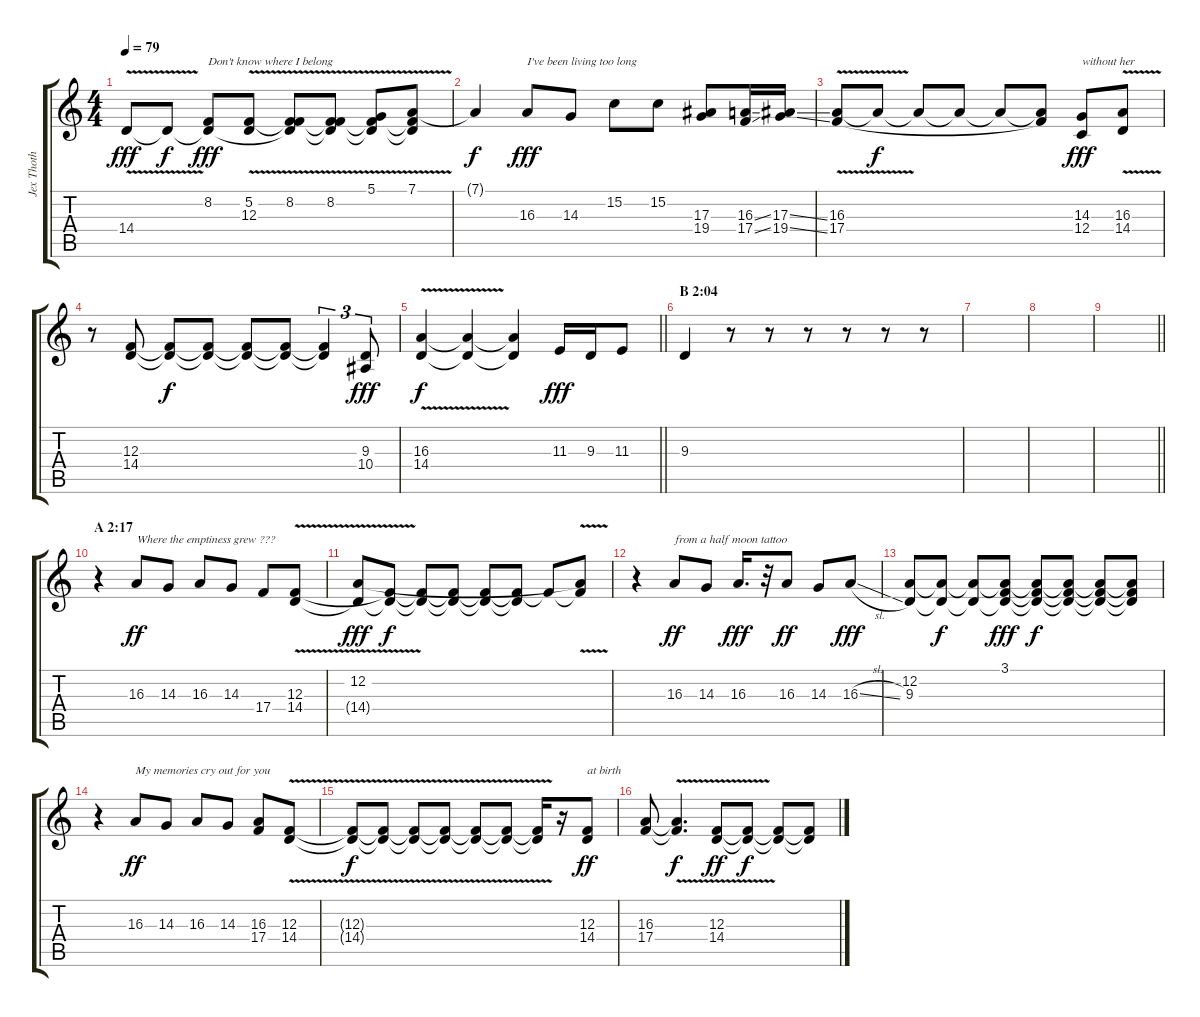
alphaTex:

\track ("Jex Thoth (vocals left)" "Jex Thoth ") {instrument trumpet}
\staff {score tabs}
\tuning (D4 A3 F3 C3 G2 D2) {hide}
\ts (4 4)
\tempo 79
\clef g2
\ks c
14.4{v}.8{dy fff} 14.4{t}.8{dy f} (8.2 14.4{t}).8{txt "Don't know where I belong" dy fff} (5.2 12.3{v}).8 (8.2 12.3{t} 14.4{v t}).8 (8.2 12.3{t} 14.4{v t}).8 (5.1 12.3{t} 14.4{v t}).8 (7.1 12.3{t} 14.4{v t}).8 |
7.1{t}.4{dy f} 16.3.8{txt "I've been living too long" dy fff} 14.3.8 15.2.8 15.2.8 (17.3 19.4).8 (16.3{ss} 17.4{ss}).16 (17.3{ss} 19.4{ss}).16 |
(16.3{v} 17.4).8 16.3{t}.8{dy f} 16.3{t}.8 16.3{t}.8 16.3{t}.8 (16.3{t} 17.4{t}).8 (14.3 12.4).8{txt "without her" dy fff} (16.3{v} 14.4).8 |
r.8 (12.3 14.4).8 (12.3{t} 14.4{t}).8{dy f} (12.3{t} 14.4{t}).8 (12.3{t} 14.4{t}).8 (12.3{t} 14.4{t}).8 (12.3{t} 14.4{t}).4{tu (3 2)} (9.3 10.4).8{tu (3 2) dy fff} |
\barLineRight lightlight
(16.3{v} 14.4).4{dy f} (16.3{t} 14.4{t}).4 (16.3{t} 14.4{t}).4 11.3.16{dy fff} 9.3.16 11.3.8 |
\section ("" "B 2:04")
9.3.4 r.8 r.8 r.8 r.8 r.8 r.8 |
|
|
\barLineRight lightlight
|
\section ("" "A 2:17")
r.4 16.3.8{txt "Where the emptiness grew ???" dy ff} 14.3.8 16.3.8 14.3.8 17.4.8 (12.3{v} 14.4{v}).8 |
(12.2{v} 14.4{t}).8{dy fff} (12.3{t} 14.4{t}).8{dy f} (12.3{t} 14.4{t}).8 (12.3{t} 14.4{t}).8 (12.3{t} 14.4{t}).8 (12.3{t} 14.4{t}).8 12.3{t}.8 (12.2{t} 12.3{t}).8 |
r.4 16.3.8{txt "from a half moon tattoo" dy ff} 14.3.8 16.3.16{d dy fff} r.32 16.3.8{dy ff} 14.3.8 16.3{sl}.8{dy fff} |
(12.2 9.3).8 (12.2{t} 9.3{t}).8{dy f} (12.2{t} 9.3{t}).8 (3.1 12.2{t} 9.3{t}).8{dy fff} (3.1{t} 12.2{t} 9.3{t}).8{dy f} (3.1{t} 12.2{t} 9.3{t}).8 (3.1{t} 12.2{t} 9.3{t}).8 (3.1{t} 12.2{t} 9.3{t}).8 |
r.4 16.3.8{txt "My memories cry out for you" dy ff} 14.3.8 16.3.8 14.3.8 (16.3 17.4).8 (12.3 14.4{v}).8 |
(12.3{t} 14.4{t}).8{dy f} (12.3{v t} 14.4{v t}).8 (12.3{v t} 14.4{v t}).8 (12.3{v t} 14.4{v t}).8 (12.3{v t} 14.4{v t}).8 (12.3{v t} 14.4{v t}).8 (12.3{v t} 14.4{v t}).16 r.16 (12.3 14.4).8{txt "at birth" dy ff} |
(16.3 17.4).8 (16.3{v t} 17.4{v t}).4{d dy f} (12.3{v} 14.4{v}).8{dy ff} (12.3{t} 14.4{t}).8{dy f} (12.3{t} 14.4{t}).8 (12.3{t} 14.4{t}).8
